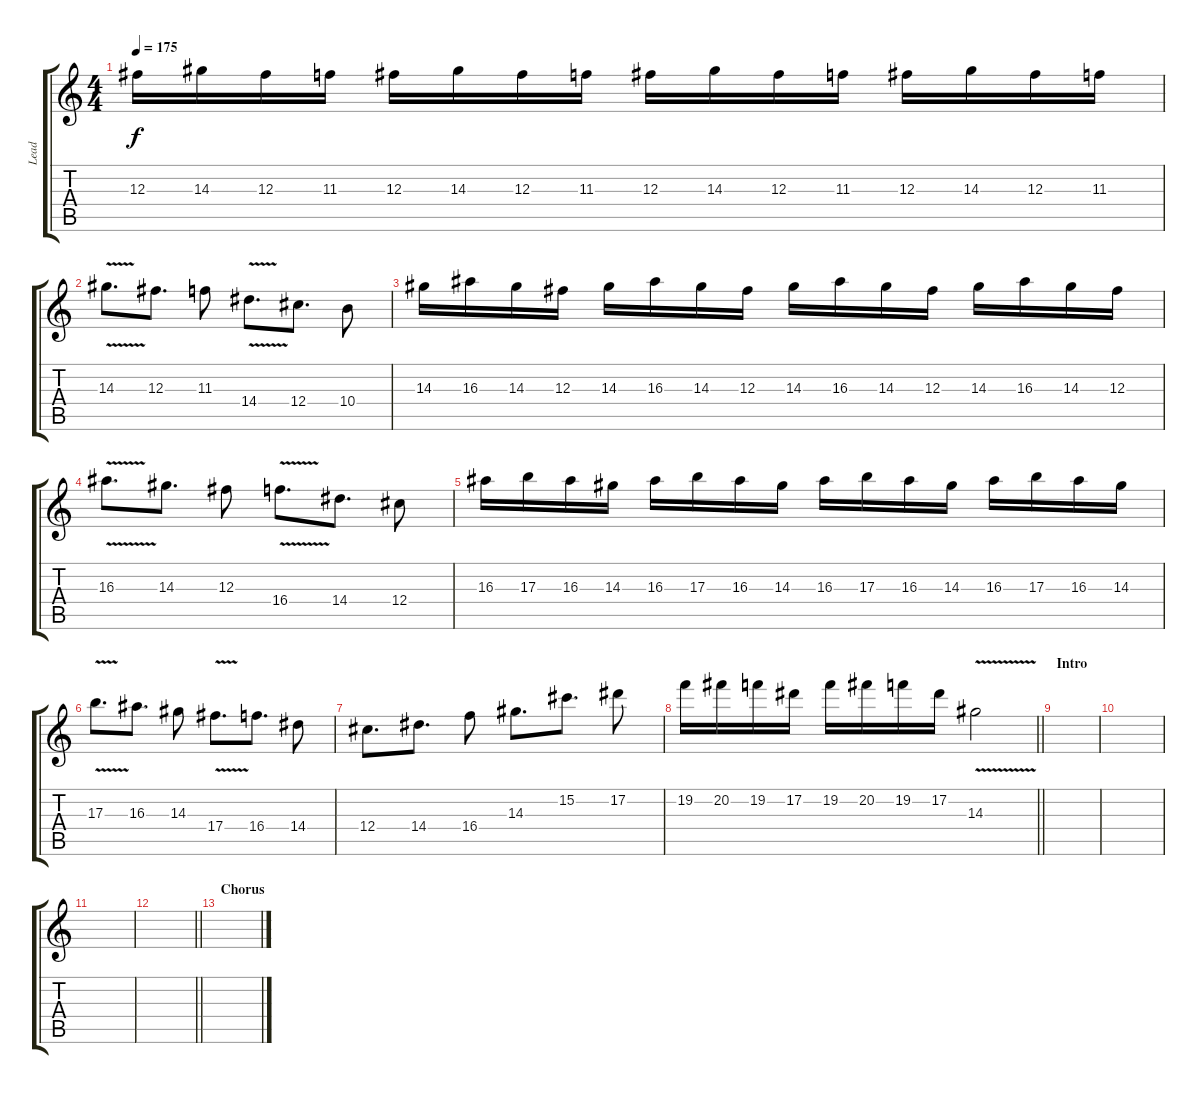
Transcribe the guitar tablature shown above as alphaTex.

\track ("Lead" "Lead") {instrument distortionguitar}
\staff {score tabs}
\tuning (Eb4 Bb3 Gb3 Db3 Ab2 Eb2) {hide}
\ts (4 4)
\tempo 175
\clef g2
\ks c
12.3.16{dy f} 14.3.16 12.3.16 11.3.16 12.3.16 14.3.16 12.3.16 11.3.16 12.3.16 14.3.16 12.3.16 11.3.16 12.3.16 14.3.16 12.3.16 11.3.16 |
14.3{v}.8{d} 12.3.8{d} 11.3.8 14.4{v}.8{d} 12.4.8{d} 10.4.8 |
14.3.16 16.3.16 14.3.16 12.3.16 14.3.16 16.3.16 14.3.16 12.3.16 14.3.16 16.3.16 14.3.16 12.3.16 14.3.16 16.3.16 14.3.16 12.3.16 |
16.3{v}.8{d} 14.3.8{d} 12.3.8 16.4{v}.8{d} 14.4.8{d} 12.4.8 |
16.3.16 17.3.16 16.3.16 14.3.16 16.3.16 17.3.16 16.3.16 14.3.16 16.3.16 17.3.16 16.3.16 14.3.16 16.3.16 17.3.16 16.3.16 14.3.16 |
17.3{v}.8{d} 16.3.8{d} 14.3.8 17.4{v}.8{d} 16.4.8{d} 14.4.8 |
12.4.8{d} 14.4.8{d} 16.4.8 14.3.8{d} 15.2.8{d} 17.2.8 |
\barLineRight lightlight
19.2.16 20.2.16 19.2.16 17.2.16 19.2.16 20.2.16 19.2.16 17.2.16 14.3{v}.2 |
\section ("" "Intro")
|
|
|
\barLineRight lightlight
|
\section ("" "Chorus")
